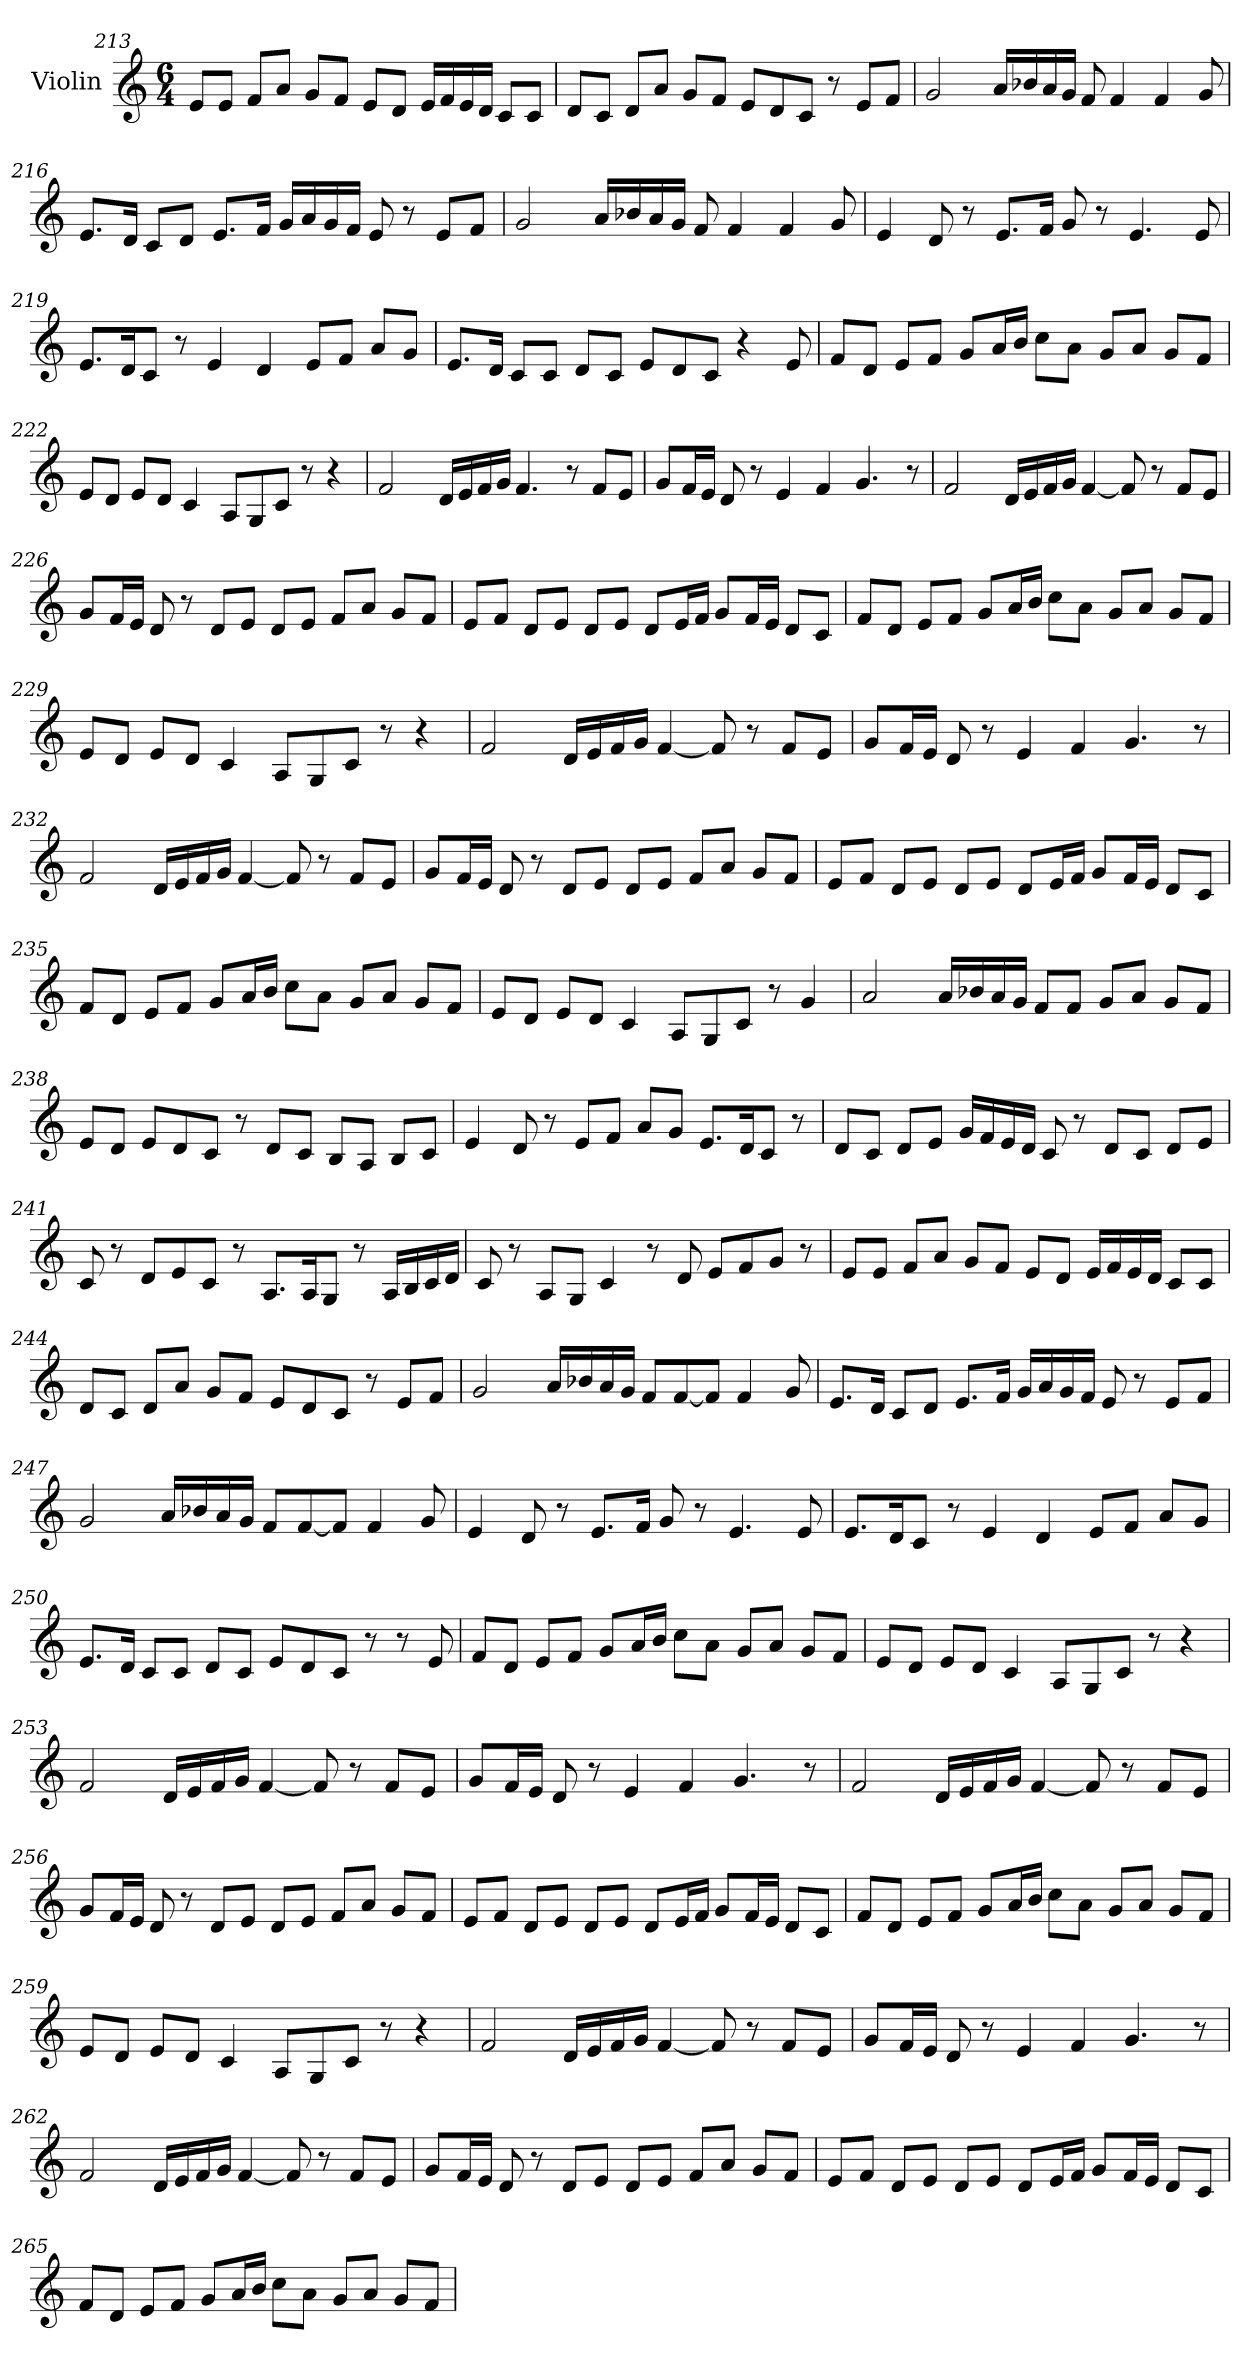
**kern
*part1
*staff1
*I"Violin
*clefG2
*k[]
*C:
*M6/4
=213
8e/L
8e/J
8f/L
8a/J
8g/L
8f/J
8e/L
8d/J
16e/LL
16f/
16e/
16d/JJ
8c/L
8c/J
=214
8d/L
8c/J
8d/L
8a/J
8g/L
8f/J
8e/L
8d/
8c/J
8r
8e/L
8f/J
!!LO:LB:g=z
=215
2g/
16a/LL
16b-X/
16a/
16g/JJ
8f/
4f/
4f/
8g/
=216
8.e/L
16d/Jk
8c/L
8d/J
8.e/L
16f/Jk
16g/LL
16a/
16g/
16f/JJ
8e/
8r
8e/L
8f/J
=217
2g/
16a/LL
16b-X/
16a/
16g/JJ
8f/
4f/
4f/
8g/
!!LO:LB:g=z
=218
4e/
8d/
8r
8.e/L
16f/Jk
8g/
8r
4.e/
8e/
=219
8.e/L
16d/K
8c/J
8r
4e/
4d/
8e/L
8f/J
8a/L
8g/J
=220
8.e/L
16d/Jk
8c/L
8c/J
8d/L
8c/J
8e/L
8d/
8c/J
4r
8e/
!!LO:PB:g=z
=221
8f/L
8d/J
8e/L
8f/J
8g/L
16a/L
16b/JJ
8cc\L
8a\J
8g/L
8a/J
8g/L
8f/J
=222
8e/L
8d/J
8e/L
8d/J
4c/
8A/L
8G/
8c/J
8r
4r
=223
2f/
16d/LL
16e/
16f/
16g/JJ
4.f/
8r
8f/L
8e/J
!!LO:LB:g=z
=224
8g/L
16f/L
16e/JJ
8d/
8r
4e/
4f/
4.g/
8r
=225
2f/
16d/LL
16e/
16f/
16g/JJ
[4f/
8f/]
8r
8f/L
8e/J
=226
8g/L
16f/L
16e/JJ
8d/
8r
8d/L
8e/J
8d/L
8e/J
8f/L
8a/J
8g/L
8f/J
!!LO:LB:g=z
=227
8e/L
8f/J
8d/L
8e/J
8d/L
8e/J
8d/L
16e/L
16f/JJ
8g/L
16f/L
16e/JJ
8d/L
8c/J
=228
8f/L
8d/J
8e/L
8f/J
8g/L
16a/L
16b/JJ
8cc\L
8a\J
8g/L
8a/J
8g/L
8f/J
=229
8e/L
8d/J
8e/L
8d/J
4c/
8A/L
8G/
8c/J
8r
4r
!!LO:LB:g=z
=230
2f/
16d/LL
16e/
16f/
16g/JJ
[4f/
8f/]
8r
8f/L
8e/J
=231
8g/L
16f/L
16e/JJ
8d/
8r
4e/
4f/
4.g/
8r
=232
2f/
16d/LL
16e/
16f/
16g/JJ
[4f/
8f/]
8r
8f/L
8e/J
!!LO:LB:g=z
=233
8g/L
16f/L
16e/JJ
8d/
8r
8d/L
8e/J
8d/L
8e/J
8f/L
8a/J
8g/L
8f/J
=234
8e/L
8f/J
8d/L
8e/J
8d/L
8e/J
8d/L
16e/L
16f/JJ
8g/L
16f/L
16e/JJ
8d/L
8c/J
=235
8f/L
8d/J
8e/L
8f/J
8g/L
16a/L
16b/JJ
8cc\L
8a\J
8g/L
8a/J
8g/L
8f/J
!!LO:LB:g=z
=236
8e/L
8d/J
8e/L
8d/J
4c/
8A/L
8G/
8c/J
8r
4g/
=237
2a/
16a/LL
16b-X/
16a/
16g/JJ
8f/L
8f/J
8g/L
8a/J
8g/L
8f/J
=238
8e/L
8d/J
8e/L
8d/
8c/J
8r
8d/L
8c/J
8B/L
8A/J
8B/L
8c/J
!!LO:LB:g=z
=239
4e/
8d/
8r
8e/L
8f/J
8a/L
8g/J
8.e/L
16d/K
8c/J
8r
=240
8d/L
8c/J
8d/L
8e/J
16g/LL
16f/
16e/
16d/JJ
8c/
8r
8d/L
8c/J
8d/L
8e/J
=241
8c/
8r
8d/L
8e/
8c/J
8r
8.A/L
16A/K
8G/J
8r
16A/LL
16B/
16c/
16d/JJ
!!LO:LB:g=z
=242
8c/
8r
8A/L
8G/J
4c/
8r
8d/
8e/L
8f/
8g/J
8r
=243
8e/L
8e/J
8f/L
8a/J
8g/L
8f/J
8e/L
8d/J
16e/LL
16f/
16e/
16d/JJ
8c/L
8c/J
=244
8d/L
8c/J
8d/L
8a/J
8g/L
8f/J
8e/L
8d/
8c/J
8r
8e/L
8f/J
!!LO:PB:g=z
=245
2g/
16a/LL
16b-X/
16a/
16g/JJ
8f/L
[8f/
8f/J]
4f/
8g/
=246
8.e/L
16d/Jk
8c/L
8d/J
8.e/L
16f/Jk
16g/LL
16a/
16g/
16f/JJ
8e/
8r
8e/L
8f/J
!!LO:PB:g=z
=247
2g/
16a/LL
16b-X/
16a/
16g/JJ
8f/L
[8f/
8f/J]
4f/
8g/
!!LO:PB:g=z
=248
4e/
8d/
8r
8.e/L
16f/Jk
8g/
8r
4.e/
8e/
=249
8.e/L
16d/K
8c/J
8r
4e/
4d/
8e/L
8f/J
8a/L
8g/J
=250
8.e/L
16d/Jk
8c/L
8c/J
8d/L
8c/J
8e/L
8d/
8c/J
8r
8r
8e/
!!LO:LB:g=z
=251
8f/L
8d/J
8e/L
8f/J
8g/L
16a/L
16b/JJ
8cc\L
8a\J
8g/L
8a/J
8g/L
8f/J
=252
8e/L
8d/J
8e/L
8d/J
4c/
8A/L
8G/
8c/J
8r
4r
=253
2f/
16d/LL
16e/
16f/
16g/JJ
[4f/
8f/]
8r
8f/L
8e/J
!!LO:LB:g=z
=254
8g/L
16f/L
16e/JJ
8d/
8r
4e/
4f/
4.g/
8r
=255
2f/
16d/LL
16e/
16f/
16g/JJ
[4f/
8f/]
8r
8f/L
8e/J
=256
8g/L
16f/L
16e/JJ
8d/
8r
8d/L
8e/J
8d/L
8e/J
8f/L
8a/J
8g/L
8f/J
!!LO:LB:g=z
=257
8e/L
8f/J
8d/L
8e/J
8d/L
8e/J
8d/L
16e/L
16f/JJ
8g/L
16f/L
16e/JJ
8d/L
8c/J
=258
8f/L
8d/J
8e/L
8f/J
8g/L
16a/L
16b/JJ
8cc\L
8a\J
8g/L
8a/J
8g/L
8f/J
!!LO:PB:g=z
=259
8e/L
8d/J
8e/L
8d/J
4c/
8A/L
8G/
8c/J
8r
4r
!!LO:PB:g=z
=260
2f/
16d/LL
16e/
16f/
16g/JJ
[4f/
8f/]
8r
8f/L
8e/J
=261
8g/L
16f/L
16e/JJ
8d/
8r
4e/
4f/
4.g/
8r
=262
2f/
16d/LL
16e/
16f/
16g/JJ
[4f/
8f/]
8r
8f/L
8e/J
!!LO:LB:g=z
=263
8g/L
16f/L
16e/JJ
8d/
8r
8d/L
8e/J
8d/L
8e/J
8f/L
8a/J
8g/L
8f/J
=264
8e/L
8f/J
8d/L
8e/J
8d/L
8e/J
8d/L
16e/L
16f/JJ
8g/L
16f/L
16e/JJ
8d/L
8c/J
=265
8f/L
8d/J
8e/L
8f/J
8g/L
16a/L
16b/JJ
8cc\L
8a\J
8g/L
8a/J
8g/L
8f/J
=
*-
